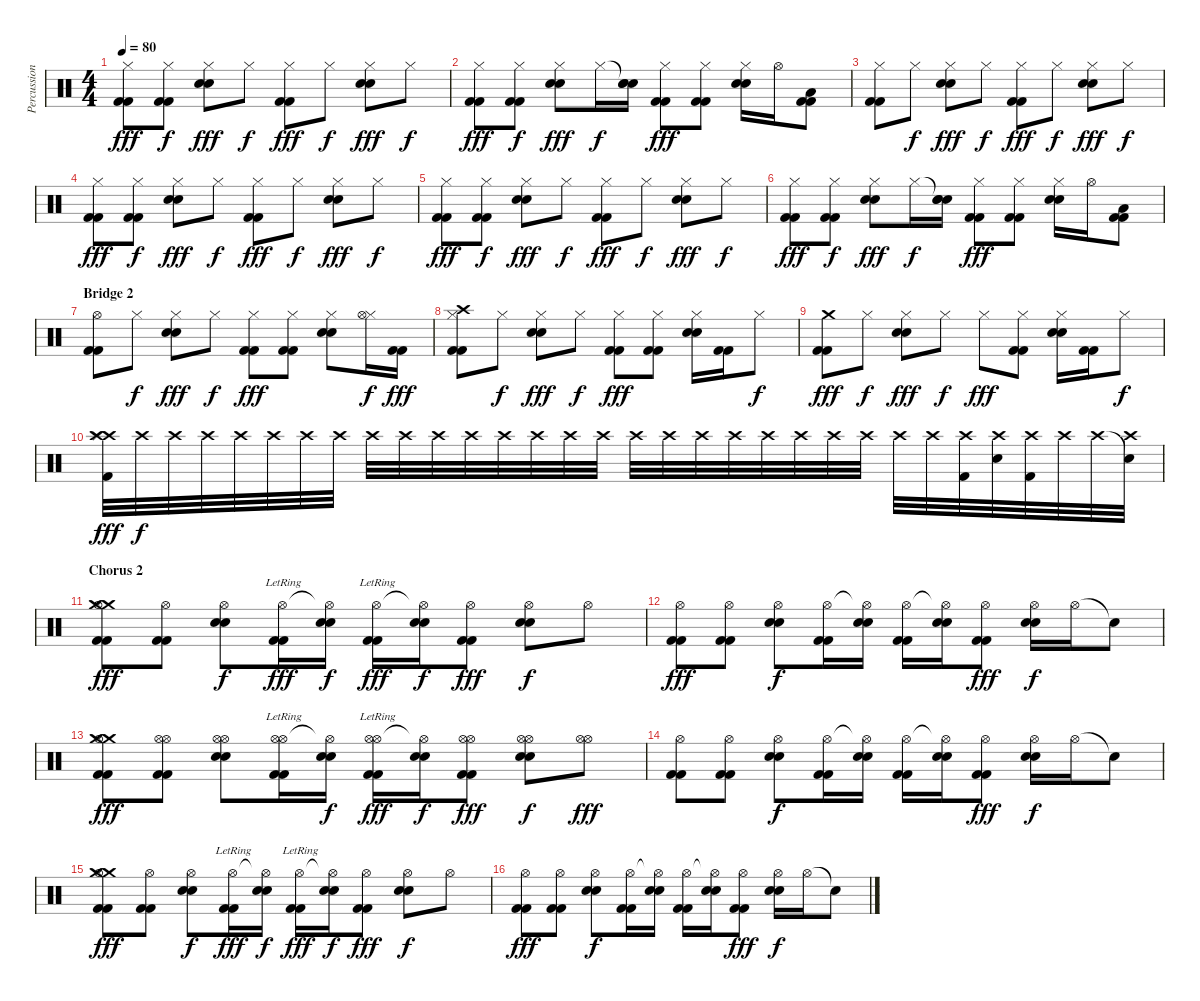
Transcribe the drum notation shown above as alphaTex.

\track ("Percussion (Matt Brann)" "Percussion") {instrument percussion}
\staff {score}
\articulation defaults
\ts (4 4)
\tempo 80
\clef neutral
\ks c
("Hi-Hat (closed)" "Kick (hit) 2" "Kick (hit) 2").8{dy fff} ("Hi-Hat (closed)" "Kick (hit) 2" "Kick (hit) 2").8{dy f} ("Hi-Hat (closed)" "Electric Snare (hit)" "Electric Snare (hit)").8{dy fff} "Hi-Hat (closed)".8{dy f} ("Hi-Hat (closed)" "Kick (hit) 2" "Kick (hit) 2").8{dy fff} "Hi-Hat (closed)".8{dy f} ("Hi-Hat (closed)" "Electric Snare (hit)" "Electric Snare (hit)").8{dy fff} "Hi-Hat (closed)".8{dy f} |
("Hi-Hat (closed)" "Kick (hit) 2" "Kick (hit) 2").8{dy fff} ("Hi-Hat (closed)" "Kick (hit) 2" "Kick (hit) 2").8{dy f} ("Hi-Hat (closed)" "Electric Snare (hit)" "Electric Snare (hit)").8{dy fff} "Hi-Hat (closed)".16{dy f} ("Snare (hit)"{t} "Electric Snare (hit)" "Electric Snare (hit)").16 ("Hi-Hat (closed)" "Kick (hit) 2" "Kick (hit) 2").8{dy fff} ("Hi-Hat (closed)" "Kick (hit) 2" "Kick (hit) 2").8 ("Hi-Hat (closed)" "Electric Snare (hit)" "Electric Snare (hit)").16 "Hi-Hat (open)".16 ("Low Tom (hit)" "Kick (hit) 2" "Kick (hit) 2").8 |
("Hi-Hat (closed)" "Kick (hit) 2" "Kick (hit) 2").8 "Hi-Hat (closed)".8{dy f} ("Hi-Hat (closed)" "Electric Snare (hit)" "Electric Snare (hit)").8{dy fff} "Hi-Hat (closed)".8{dy f} ("Hi-Hat (closed)" "Kick (hit) 2" "Kick (hit) 2").8{dy fff} "Hi-Hat (closed)".8{dy f} ("Hi-Hat (closed)" "Electric Snare (hit)" "Electric Snare (hit)").8{dy fff} "Hi-Hat (closed)".8{dy f} |
("Hi-Hat (closed)" "Kick (hit) 2" "Kick (hit) 2").8{dy fff} ("Hi-Hat (closed)" "Kick (hit) 2" "Kick (hit) 2").8{dy f} ("Hi-Hat (closed)" "Electric Snare (hit)" "Electric Snare (hit)").8{dy fff} "Hi-Hat (closed)".8{dy f} ("Hi-Hat (closed)" "Kick (hit) 2" "Kick (hit) 2").8{dy fff} "Hi-Hat (closed)".8{dy f} ("Hi-Hat (closed)" "Electric Snare (hit)" "Electric Snare (hit)").8{dy fff} "Hi-Hat (closed)".8{dy f} |
("Hi-Hat (closed)" "Kick (hit) 2" "Kick (hit) 2").8{dy fff} ("Hi-Hat (closed)" "Kick (hit) 2" "Kick (hit) 2").8{dy f} ("Hi-Hat (closed)" "Electric Snare (hit)" "Electric Snare (hit)").8{dy fff} "Hi-Hat (closed)".8{dy f} ("Hi-Hat (closed)" "Kick (hit) 2" "Kick (hit) 2").8{dy fff} "Hi-Hat (closed)".8{dy f} ("Hi-Hat (closed)" "Electric Snare (hit)" "Electric Snare (hit)").8{dy fff} "Hi-Hat (closed)".8{dy f} |
("Hi-Hat (closed)" "Kick (hit) 2" "Kick (hit) 2").8{dy fff} ("Hi-Hat (closed)" "Kick (hit) 2" "Kick (hit) 2").8{dy f} ("Hi-Hat (closed)" "Electric Snare (hit)" "Electric Snare (hit)").8{dy fff} "Hi-Hat (closed)".16{dy f} ("Snare (hit)"{t} "Electric Snare (hit)" "Electric Snare (hit)").16 ("Hi-Hat (closed)" "Kick (hit) 2" "Kick (hit) 2").8{dy fff} ("Hi-Hat (closed)" "Kick (hit) 2" "Kick (hit) 2").8 ("Hi-Hat (closed)" "Electric Snare (hit)" "Electric Snare (hit)").16 "Hi-Hat (open)".16 ("Low Tom (hit)" "Kick (hit) 2" "Kick (hit) 2").8 |
\section ("" "Bridge 2")
("Hi-Hat (open)" "Kick (hit) 2" "Kick (hit) 2").8 "Hi-Hat (closed)".8{dy f} ("Hi-Hat (closed)" "Electric Snare (hit)" "Electric Snare (hit)").8{dy fff} "Hi-Hat (closed)".8{dy f} ("Hi-Hat (closed)" "Kick (hit) 2" "Kick (hit) 2").8{dy fff} ("Hi-Hat (closed)" "Kick (hit) 2" "Kick (hit) 2").8 ("Hi-Hat (closed)" "Electric Snare (hit)" "Electric Snare (hit)").8 ("Hi-Hat (closed)" "Hi-Hat (open)").16{dy f} ("Kick (hit) 2" "Kick (hit) 2").16{dy fff} |
("Hi-Hat (closed)" "Crash high (hit)" "Kick (hit) 2" "Kick (hit) 2").8 "Hi-Hat (closed)".8{dy f} ("Hi-Hat (closed)" "Electric Snare (hit)" "Electric Snare (hit)").8{dy fff} "Hi-Hat (closed)".8{dy f} ("Hi-Hat (closed)" "Kick (hit) 2" "Kick (hit) 2").8{dy fff} ("Hi-Hat (closed)" "Kick (hit) 2" "Kick (hit) 2").8 ("Hi-Hat (closed)" "Electric Snare (hit)" "Electric Snare (hit)").16 ("Kick (hit) 2" "Kick (hit) 2").16 "Hi-Hat (closed)".8{dy f} |
("Crash medium (hit)" "Kick (hit) 2" "Kick (hit) 2").8{dy fff volume 13} "Hi-Hat (closed)".8{dy f} ("Hi-Hat (closed)" "Electric Snare (hit)" "Electric Snare (hit)").8{dy fff} "Hi-Hat (closed)".8{dy f} "Hi-Hat (closed)".8{dy fff} ("Hi-Hat (closed)" "Kick (hit) 2" "Kick (hit) 2").8 ("Hi-Hat (closed)" "Electric Snare (hit)" "Electric Snare (hit)").16 ("Kick (hit) 2" "Kick (hit) 2").16 "Hi-Hat (closed)".8{dy f} |
("Crash high (hit)" "Splash (hit)" "Kick (hit) 2" "Crash high (hit)").32{dy fff volume 8} "Crash high (hit)".32{dy f} "Crash high (hit)".32 "Crash high (hit)".32 "Crash high (hit)".32 "Crash high (hit)".32 "Crash high (hit)".32 "Crash high (hit)".32 "Crash high (hit)".32{volume 11} "Crash high (hit)".32 "Crash high (hit)".32 "Crash high (hit)".32 "Crash high (hit)".32 "Crash high (hit)".32 "Crash high (hit)".32 "Crash high (hit)".32{volume 12} "Crash high (hit)".32 "Crash high (hit)".32 "Crash high (hit)".32 "Crash high (hit)".32 "Crash high (hit)".32 "Crash high (hit)".32 "Crash high (hit)".32 "Crash high (hit)".32 "Crash high (hit)".32{volume 16} "Crash high (hit)".32 ("Kick (hit) 2" "Crash high (hit)").32 ("Electric Snare (hit)" "Crash high (hit)").32 ("Kick (hit) 2" "Crash high (hit)").32 "Crash high (hit)".32 "Crash high (hit)".32 ("Snare (hit)"{t} "Crash high (hit)").32 |
\section ("" "Chorus 2")
("Crash medium (hit)" "Crash medium (hit)" "Hi-Hat (open)" "Kick (hit) 2" "Kick (hit) 2").8{dy fff volume 13} ("Hi-Hat (open)" "Kick (hit) 2" "Kick (hit) 2").8 ("Hi-Hat (open)" "Electric Snare (hit)" "Electric Snare (hit)").8{dy f} ("Hi-Hat (open)"{lr} "Kick (hit) 2" "Kick (hit) 2").16{dy fff} ("Hi-Hat (open)"{t} "Electric Snare (hit)" "Electric Snare (hit)").16{dy f} ("Hi-Hat (open)"{lr} "Kick (hit) 2" "Kick (hit) 2").16{dy fff} ("Hi-Hat (open)"{t} "Electric Snare (hit)" "Electric Snare (hit)").16{dy f} ("Hi-Hat (open)" "Kick (hit) 2" "Kick (hit) 2").8{dy fff} ("Hi-Hat (open)" "Electric Snare (hit)" "Electric Snare (hit)").8{dy f} "Hi-Hat (open)".8 |
("Hi-Hat (open)" "Kick (hit) 2" "Kick (hit) 2").8{dy fff} ("Hi-Hat (open)" "Kick (hit) 2" "Kick (hit) 2").8 ("Hi-Hat (open)" "Electric Snare (hit)" "Electric Snare (hit)").8{dy f} ("Hi-Hat (open)" "Kick (hit) 2" "Kick (hit) 2").16 ("Hi-Hat (open)"{t} "Electric Snare (hit)" "Electric Snare (hit)").16 ("Hi-Hat (open)" "Kick (hit) 2" "Kick (hit) 2").16 ("Hi-Hat (open)"{t} "Electric Snare (hit)" "Electric Snare (hit)").16 ("Hi-Hat (open)" "Kick (hit) 2" "Kick (hit) 2").8{dy fff} ("Hi-Hat (open)" "Electric Snare (hit)" "Electric Snare (hit)").16{dy f} "Hi-Hat (open)".16 "Snare (hit)"{t}.8 |
("Crash medium (hit)" "Crash medium (hit)" "Hi-Hat (open)" "Kick (hit) 2" "Kick (hit) 2").8{dy fff} ("Hi-Hat (open)" "Hi-Hat (open)" "Kick (hit) 2" "Kick (hit) 2").8 ("Hi-Hat (open)" "Hi-Hat (open)" "Electric Snare (hit)" "Electric Snare (hit)").8 ("Hi-Hat (open)" "Hi-Hat (open)"{lr} "Kick (hit) 2" "Kick (hit) 2").16 ("Hi-Hat (open)"{t} "Electric Snare (hit)" "Electric Snare (hit)").16{dy f} ("Hi-Hat (open)" "Hi-Hat (open)"{lr} "Kick (hit) 2" "Kick (hit) 2").16{dy fff} ("Hi-Hat (open)"{t} "Electric Snare (hit)" "Electric Snare (hit)").16{dy f} ("Hi-Hat (open)" "Hi-Hat (open)" "Kick (hit) 2" "Kick (hit) 2").8{dy fff} ("Hi-Hat (open)" "Hi-Hat (open)" "Electric Snare (hit)" "Electric Snare (hit)").8{dy f} ("Hi-Hat (open)" "Hi-Hat (open)").8{dy fff} |
("Hi-Hat (open)" "Kick (hit) 2" "Kick (hit) 2").8 ("Hi-Hat (open)" "Kick (hit) 2" "Kick (hit) 2").8 ("Hi-Hat (open)" "Electric Snare (hit)" "Electric Snare (hit)").8{dy f} ("Hi-Hat (open)" "Kick (hit) 2" "Kick (hit) 2").16 ("Hi-Hat (open)"{t} "Electric Snare (hit)" "Electric Snare (hit)").16 ("Hi-Hat (open)" "Kick (hit) 2" "Kick (hit) 2").16 ("Hi-Hat (open)"{t} "Electric Snare (hit)" "Electric Snare (hit)").16 ("Hi-Hat (open)" "Kick (hit) 2" "Kick (hit) 2").8{dy fff} ("Hi-Hat (open)" "Electric Snare (hit)" "Electric Snare (hit)").16{dy f} "Hi-Hat (open)".16 "Snare (hit)"{t}.8 |
("Crash medium (hit)" "Crash medium (hit)" "Hi-Hat (open)" "Kick (hit) 2" "Kick (hit) 2").8{dy fff} ("Hi-Hat (open)" "Kick (hit) 2" "Kick (hit) 2").8 ("Hi-Hat (open)" "Electric Snare (hit)" "Electric Snare (hit)").8{dy f} ("Hi-Hat (open)"{lr} "Kick (hit) 2" "Kick (hit) 2").16{dy fff} ("Hi-Hat (open)"{t} "Electric Snare (hit)" "Electric Snare (hit)").16{dy f} ("Hi-Hat (open)"{lr} "Kick (hit) 2" "Kick (hit) 2").16{dy fff} ("Hi-Hat (open)"{t} "Electric Snare (hit)" "Electric Snare (hit)").16{dy f} ("Hi-Hat (open)" "Kick (hit) 2" "Kick (hit) 2").8{dy fff} ("Hi-Hat (open)" "Electric Snare (hit)" "Electric Snare (hit)").8{dy f} "Hi-Hat (open)".8 |
("Hi-Hat (open)" "Kick (hit) 2" "Kick (hit) 2").8{dy fff} ("Hi-Hat (open)" "Kick (hit) 2" "Kick (hit) 2").8 ("Hi-Hat (open)" "Electric Snare (hit)" "Electric Snare (hit)").8{dy f} ("Hi-Hat (open)" "Kick (hit) 2" "Kick (hit) 2").16 ("Hi-Hat (open)"{t} "Electric Snare (hit)" "Electric Snare (hit)").16 ("Hi-Hat (open)" "Kick (hit) 2" "Kick (hit) 2").16 ("Hi-Hat (open)"{t} "Electric Snare (hit)" "Electric Snare (hit)").16 ("Hi-Hat (open)" "Kick (hit) 2" "Kick (hit) 2").8{dy fff} ("Hi-Hat (open)" "Electric Snare (hit)" "Electric Snare (hit)").16{dy f} "Hi-Hat (open)".16 "Snare (hit)"{t}.8
